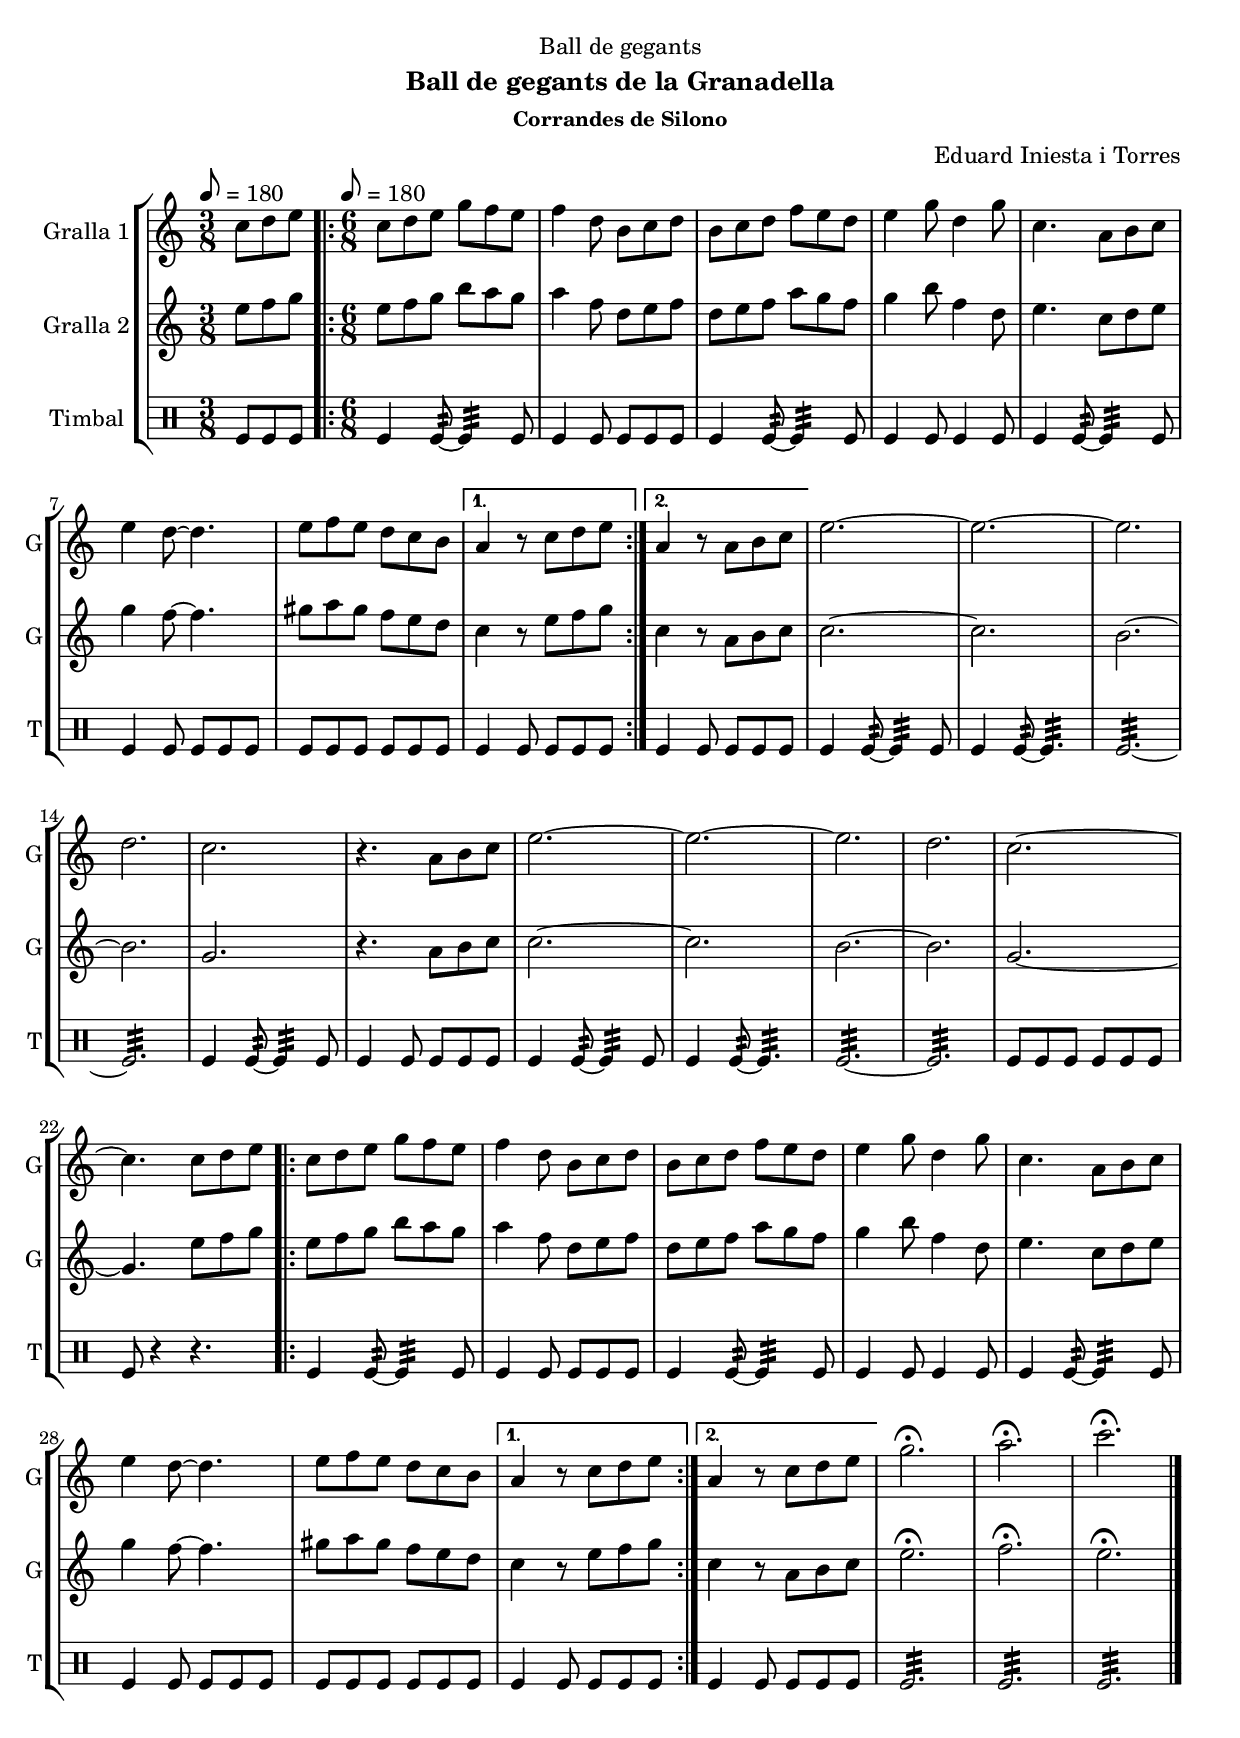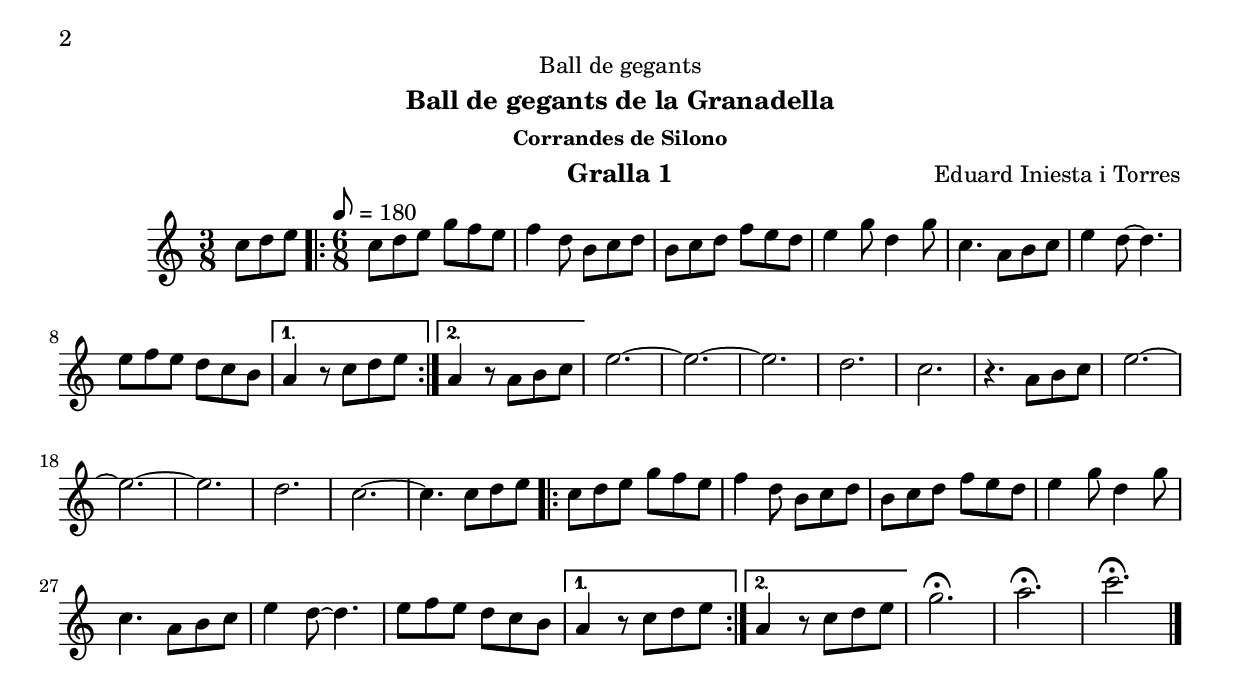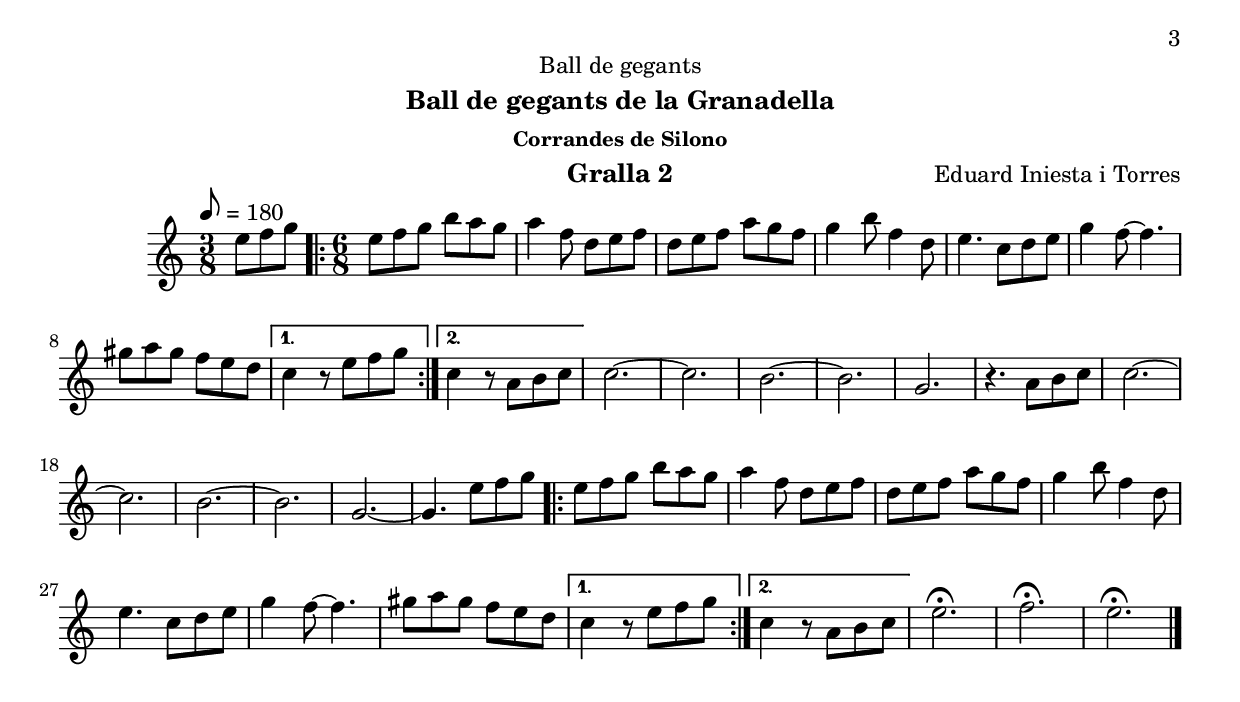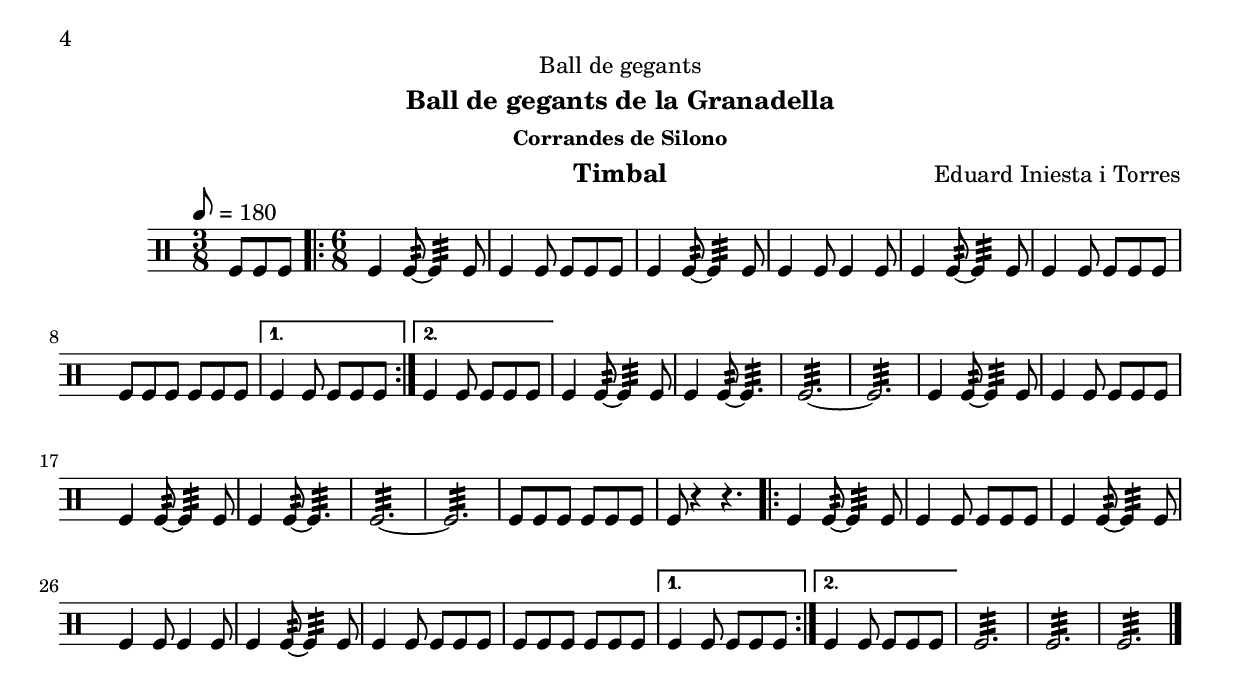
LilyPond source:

\version "2.16.2"

\header {
  dedication="Ball de gegants"
  title=""
  subtitle="Ball de gegants de la Granadella"
  subsubtitle="Corrandes de Silono"
  poet=""
  meter=""
  piece=""
  composer="Eduard Iniesta i Torres"
  arranger=""
  opus=""
  instrument=""
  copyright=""
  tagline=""
}

liniaroAa =
\relative c''
{
  \clef treble
  \key c \major
  \time 3/8
  c8 d e \tempo 8 = 180  |
  \time 6/8   \repeat volta 2 { c8 d e g f e  |
  f4 d8 b c d  |
  b8 c d f e d  |
  %05
  e4 g8 d4 g8  |
  c,4. a8 b c  |
  e4 d8 ~ d4.  |
  e8 f e d c b }
  \alternative { { a4 r8 c d e }
  %10
  { a,4 r8 a b c } }
  e2. ~  |
  e2. ~  |
  e2.  |
  d2.  |
  %15
  c2.  |
  r4. a8 b c  |
  e2. ~  |
  e2. ~  |
  e2.  |
  %20
  d2.  |
  c2. ~  |
  c4. c8 d e  |
  \repeat volta 2 { c8 d e g f e  |
  f4 d8 b c d  |
  %25
  b8 c d f e d  |
  e4 g8 d4 g8  |
  c,4. a8 b c  |
  e4 d8 ~ d4.  |
  e8 f e d c b }
  %30
  \alternative { { a4 r8 c d e }
  { a,4 r8 c d e } }
  g2.\fermata  |
  a2.\fermata  |
  c2.\fermata  \bar "|."
}

liniaroAb =
\relative e''
{
  \tempo 8 = 180
  \clef treble
  \key c \major
  \time 3/8
  e8 f g  |
  \time 6/8   \repeat volta 2 { e8 f g b a g  |
  a4 f8 d e f  |
  d8 e f a g f  |
  %05
  g4 b8 f4 d8  |
  e4. c8 d e  |
  g4 f8 ~ f4.  |
  gis8 a gis f e d }
  \alternative { { c4 r8 e f g }
  %10
  { c,4 r8 a b c } }
  c2. ~  |
  c2.  |
  b2. ~  |
  b2.  |
  %15
  g2.  |
  r4. a8 b c  |
  c2. ~  |
  c2.  |
  b2. ~  |
  %20
  b2.  |
  g2. ~  |
  g4. e'8 f g  |
  \repeat volta 2 { e8 f g b a g  |
  a4 f8 d e f  |
  %25
  d8 e f a g f  |
  g4 b8 f4 d8  |
  e4. c8 d e  |
  g4 f8 ~ f4.  |
  gis8 a gis f e d }
  %30
  \alternative { { c4 r8 e f g }
  { c,4 r8 a b c } }
  e2.\fermata  |
  f2.\fermata  |
  e2.\fermata  \bar "|."
}

liniaroAc =
\drummode
{
  \tempo 8 = 180
  \time 3/8
  tomfl8 tomfl tomfl  |
  \time 6/8   \repeat volta 2 { tomfl4 tomfl8:32 ~ tomfl4:32 tomfl8  |
  tomfl4 tomfl8 tomfl tomfl tomfl  |
  tomfl4 tomfl8:32 ~ tomfl4:32 tomfl8  |
  %05
  tomfl4 tomfl8 tomfl4 tomfl8  |
  tomfl4 tomfl8:32 ~ tomfl4:32 tomfl8  |
  tomfl4 tomfl8 tomfl tomfl tomfl  |
  tomfl8 tomfl tomfl tomfl tomfl tomfl }
  \alternative { { tomfl4 tomfl8 tomfl tomfl tomfl }
  %10
  { tomfl4 tomfl8 tomfl tomfl tomfl } }
  tomfl4 tomfl8:32 ~ tomfl4:32 tomfl8  |
  tomfl4 tomfl8:32 ~ tomfl4.:32  |
  tomfl2.:32 ~  |
  tomfl2.:32  |
  %15
  tomfl4 tomfl8:32 ~ tomfl4:32 tomfl8  |
  tomfl4 tomfl8 tomfl tomfl tomfl  |
  tomfl4 tomfl8:32 ~ tomfl4:32 tomfl8  |
  tomfl4 tomfl8:32 ~ tomfl4.:32  |
  tomfl2.:32 ~  |
  %20
  tomfl2.:32  |
  tomfl8 tomfl tomfl tomfl tomfl tomfl  |
  tomfl8 r4 r4.  |
  \repeat volta 2 { tomfl4 tomfl8:32 ~ tomfl4:32 tomfl8  |
  tomfl4 tomfl8 tomfl tomfl tomfl  |
  %25
  tomfl4 tomfl8:32 ~ tomfl4:32 tomfl8  |
  tomfl4 tomfl8 tomfl4 tomfl8  |
  tomfl4 tomfl8:32 ~ tomfl4:32 tomfl8  |
  tomfl4 tomfl8 tomfl tomfl tomfl  |
  tomfl8 tomfl tomfl tomfl tomfl tomfl }
  %30
  \alternative { { tomfl4 tomfl8 tomfl tomfl tomfl }
  { tomfl4 tomfl8 tomfl tomfl tomfl } }
  tomfl2.:32  |
  tomfl2.:32  |
  tomfl2.:32  \bar "|."
}

\bookpart {
  \score {
    \new StaffGroup {
      \override Score.RehearsalMark #'self-alignment-X = #LEFT
      <<
        \new Staff \with {instrumentName = #"Gralla 1" shortInstrumentName = #"G"} \liniaroAa
        \new Staff \with {instrumentName = #"Gralla 2" shortInstrumentName = #"G"} \liniaroAb
        \new DrumStaff \with {instrumentName = #"Timbal" shortInstrumentName = #"T"} \liniaroAc
      >>
    }
    \layout {}
  }
  \score { \unfoldRepeats
    \new StaffGroup {
      \override Score.RehearsalMark #'self-alignment-X = #LEFT
      <<
        \new Staff \with {instrumentName = #"Gralla 1" shortInstrumentName = #"G"} \liniaroAa
        \new Staff \with {instrumentName = #"Gralla 2" shortInstrumentName = #"G"} \liniaroAb
        \new DrumStaff \with {instrumentName = #"Timbal" shortInstrumentName = #"T"} \liniaroAc
      >>
    }
    \midi {
      \set Staff.midiInstrument = "oboe"
      \set DrumStaff.midiInstrument = "drums"
    }
  }
}

\bookpart {
  \header {instrument="Gralla 1"}
  \score {
    \new StaffGroup {
      \override Score.RehearsalMark #'self-alignment-X = #LEFT
      <<
        \new Staff \liniaroAa
      >>
    }
    \layout {}
  }
  \score { \unfoldRepeats
    \new StaffGroup {
      \override Score.RehearsalMark #'self-alignment-X = #LEFT
      <<
        \new Staff \liniaroAa
      >>
    }
    \midi {
      \set Staff.midiInstrument = "oboe"
      \set DrumStaff.midiInstrument = "drums"
    }
  }
}

\bookpart {
  \header {instrument="Gralla 2"}
  \score {
    \new StaffGroup {
      \override Score.RehearsalMark #'self-alignment-X = #LEFT
      <<
        \new Staff \liniaroAb
      >>
    }
    \layout {}
  }
  \score { \unfoldRepeats
    \new StaffGroup {
      \override Score.RehearsalMark #'self-alignment-X = #LEFT
      <<
        \new Staff \liniaroAb
      >>
    }
    \midi {
      \set Staff.midiInstrument = "oboe"
      \set DrumStaff.midiInstrument = "drums"
    }
  }
}

\bookpart {
  \header {instrument="Timbal"}
  \score {
    \new StaffGroup {
      \override Score.RehearsalMark #'self-alignment-X = #LEFT
      <<
        \new DrumStaff \liniaroAc
      >>
    }
    \layout {}
  }
  \score { \unfoldRepeats
    \new StaffGroup {
      \override Score.RehearsalMark #'self-alignment-X = #LEFT
      <<
        \new DrumStaff \liniaroAc
      >>
    }
    \midi {
      \set Staff.midiInstrument = "oboe"
      \set DrumStaff.midiInstrument = "drums"
    }
  }
}

